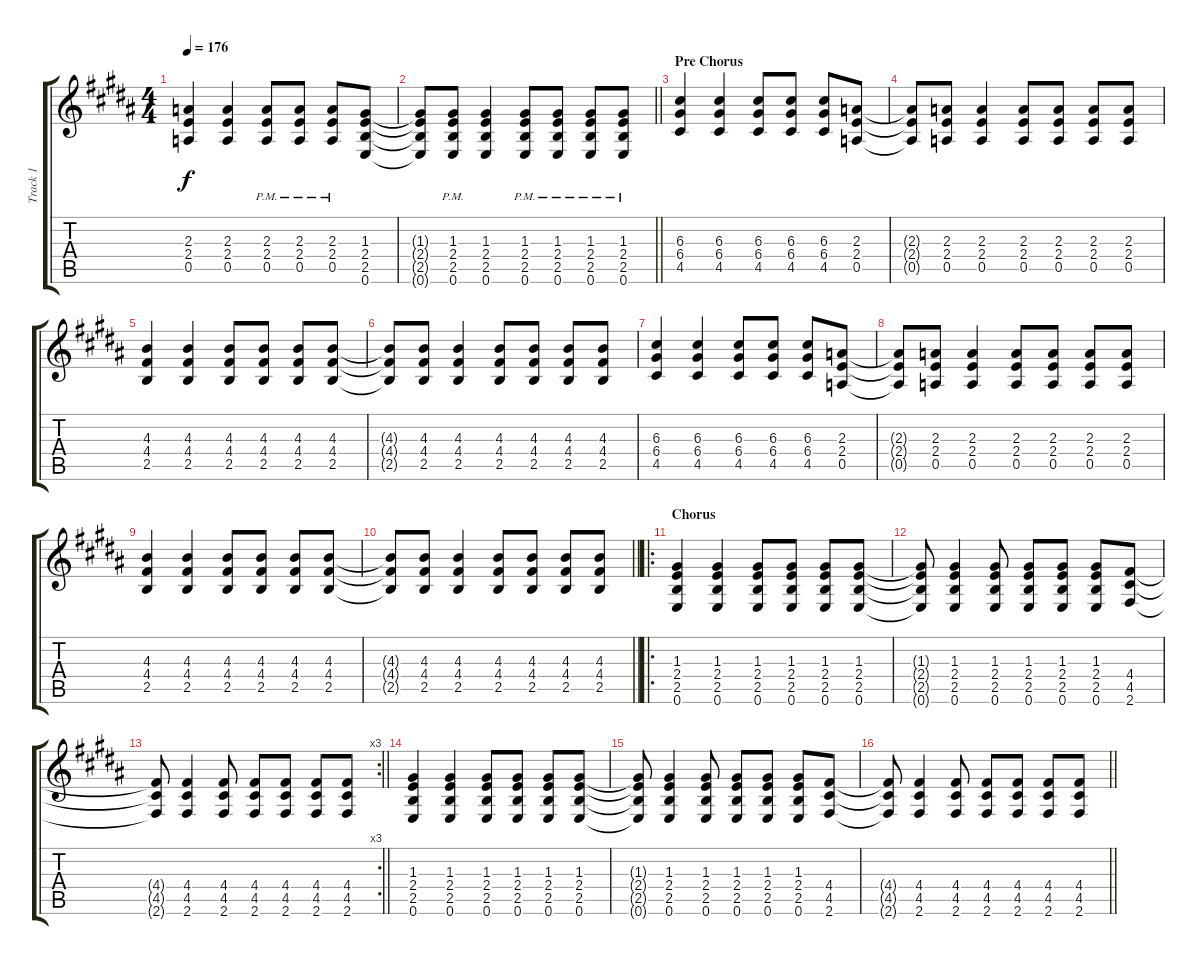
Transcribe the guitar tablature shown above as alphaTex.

\track ("Track 1" "Track 1") {instrument distortionguitar}
\staff {score tabs}
\tuning (E4 B3 G3 D3 A2 E2) {hide}
\ts (4 4)
\tempo 176
\clef g2
\ks b
(2.3 2.4 0.5).4{dy f} (2.3 2.4 0.5).4 (2.3{pm} 2.4{pm} 0.5{pm}).8 (2.3{pm} 2.4{pm} 0.5{pm}).8 (2.3{pm} 2.4{pm} 0.5{pm}).8 (1.3 2.4 2.5 0.6).8 |
\barLineRight lightlight
(1.3{t} 2.4{t} 2.5{t} 0.6{t}).8 (1.3{pm} 2.4{pm} 2.5{pm} 0.6{pm}).8 (1.3 2.4 2.5 0.6).4 (1.3{pm} 2.4{pm} 2.5{pm} 0.6{pm}).8 (1.3{pm} 2.4{pm} 2.5{pm} 0.6{pm}).8 (1.3{pm} 2.4{pm} 2.5{pm} 0.6{pm}).8 (1.3{pm} 2.4{pm} 2.5{pm} 0.6{pm}).8 |
\section ("" "Pre Chorus")
(6.3 6.4 4.5).4 (6.3 6.4 4.5).4 (6.3 6.4 4.5).8 (6.3 6.4 4.5).8 (6.3 6.4 4.5).8 (2.3 2.4 0.5).8 |
(2.3{t} 2.4{t} 0.5{t}).8 (2.3 2.4 0.5).8 (2.3 2.4 0.5).4 (2.3 2.4 0.5).8 (2.3 2.4 0.5).8 (2.3 2.4 0.5).8 (2.3 2.4 0.5).8 |
(4.3 4.4 2.5).4 (4.3 4.4 2.5).4 (4.3 4.4 2.5).8 (4.3 4.4 2.5).8 (4.3 4.4 2.5).8 (4.3 4.4 2.5).8 |
(4.3{t} 4.4{t} 2.5{t}).8 (4.3 4.4 2.5).8 (4.3 4.4 2.5).4 (4.3 4.4 2.5).8 (4.3 4.4 2.5).8 (4.3 4.4 2.5).8 (4.3 4.4 2.5).8 |
(6.3 6.4 4.5).4 (6.3 6.4 4.5).4 (6.3 6.4 4.5).8 (6.3 6.4 4.5).8 (6.3 6.4 4.5).8 (2.3 2.4 0.5).8 |
(2.3{t} 2.4{t} 0.5{t}).8 (2.3 2.4 0.5).8 (2.3 2.4 0.5).4 (2.3 2.4 0.5).8 (2.3 2.4 0.5).8 (2.3 2.4 0.5).8 (2.3 2.4 0.5).8 |
(4.3 4.4 2.5).4 (4.3 4.4 2.5).4 (4.3 4.4 2.5).8 (4.3 4.4 2.5).8 (4.3 4.4 2.5).8 (4.3 4.4 2.5).8 |
\barLineRight lightlight
(4.3{t} 4.4{t} 2.5{t}).8 (4.3 4.4 2.5).8 (4.3 4.4 2.5).4 (4.3 4.4 2.5).8 (4.3 4.4 2.5).8 (4.3 4.4 2.5).8 (4.3 4.4 2.5).8 |
\ro
\section ("" "Chorus")
(1.3 2.4 2.5 0.6).4 (1.3 2.4 2.5 0.6).4 (1.3 2.4 2.5 0.6).8 (1.3 2.4 2.5 0.6).8 (1.3 2.4 2.5 0.6).8 (1.3 2.4 2.5 0.6).8 |
(1.3{t} 2.4{t} 2.5{t} 0.6{t}).8 (1.3 2.4 2.5 0.6).4 (1.3 2.4 2.5 0.6).8 (1.3 2.4 2.5 0.6).8 (1.3 2.4 2.5 0.6).8 (1.3 2.4 2.5 0.6).8 (4.4 4.5 2.6).8 |
\rc 3
\barLineRight lightlight
(4.4{t} 4.5{t} 2.6{t}).8 (4.4 4.5 2.6).4 (4.4 4.5 2.6).8 (4.4 4.5 2.6).8 (4.4 4.5 2.6).8 (4.4 4.5 2.6).8 (4.4 4.5 2.6).8 |
(1.3 2.4 2.5 0.6).4 (1.3 2.4 2.5 0.6).4 (1.3 2.4 2.5 0.6).8 (1.3 2.4 2.5 0.6).8 (1.3 2.4 2.5 0.6).8 (1.3 2.4 2.5 0.6).8 |
(1.3{t} 2.4{t} 2.5{t} 0.6{t}).8 (1.3 2.4 2.5 0.6).4 (1.3 2.4 2.5 0.6).8 (1.3 2.4 2.5 0.6).8 (1.3 2.4 2.5 0.6).8 (1.3 2.4 2.5 0.6).8 (4.4 4.5 2.6).8 |
\barLineRight lightlight
(4.4{t} 4.5{t} 2.6{t}).8 (4.4 4.5 2.6).4 (4.4 4.5 2.6).8 (4.4 4.5 2.6).8 (4.4 4.5 2.6).8 (4.4 4.5 2.6).8 (4.4 4.5 2.6).8
